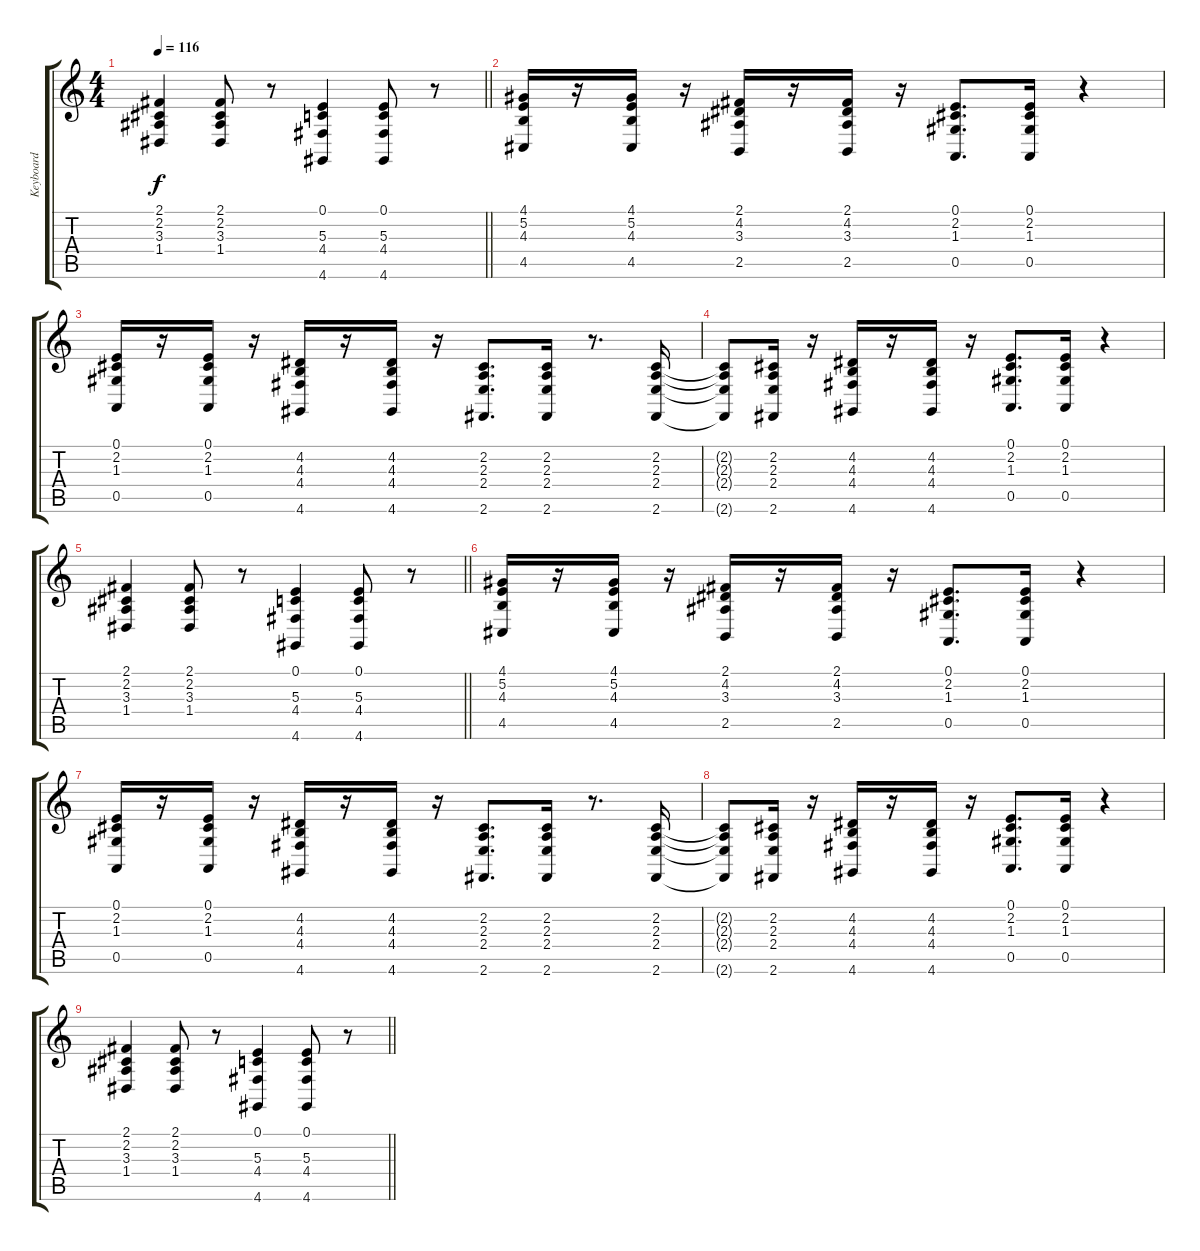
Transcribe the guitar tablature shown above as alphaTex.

\track ("Keyboard" "Keyboard") {instrument clavinet}
\staff {score tabs}
\tuning (E4 B3 G3 D3 A2 E2) {hide}
\ts (4 4)
\tempo 116
\clef g2
\barLineRight lightlight
\ks c
(2.1 2.2 3.3 1.4).4{dy f} (2.1 2.2 3.3 1.4).8 r.8 (0.1 5.3 4.4 4.6).4 (0.1 5.3 4.4 4.6).8 r.8 |
(4.1 5.2 4.3 4.5).16 r.16 (4.1 5.2 4.3 4.5).16 r.16 (2.1 4.2 3.3 2.5).16 r.16 (2.1 4.2 3.3 2.5).16 r.16 (0.1 2.2 1.3 0.5).8{d} (0.1 2.2 1.3 0.5).16 r.4 |
(0.1 2.2 1.3 0.5).16 r.16 (0.1 2.2 1.3 0.5).16 r.16 (4.2 4.3 4.4 4.6).16 r.16 (4.2 4.3 4.4 4.6).16 r.16 (2.2 2.3 2.4 2.6).8{d} (2.2 2.3 2.4 2.6).16 r.8{d} (2.2 2.3 2.4 2.6).16 |
(2.2{t} 2.3{t} 2.4{t} 2.6{t}).8 (2.2 2.3 2.4 2.6).16 r.16 (4.2 4.3 4.4 4.6).16 r.16 (4.2 4.3 4.4 4.6).16 r.16 (0.1 2.2 1.3 0.5).8{d} (0.1 2.2 1.3 0.5).16 r.4 |
\barLineRight lightlight
(2.1 2.2 3.3 1.4).4 (2.1 2.2 3.3 1.4).8 r.8 (0.1 5.3 4.4 4.6).4 (0.1 5.3 4.4 4.6).8 r.8 |
(4.1 5.2 4.3 4.5).16 r.16 (4.1 5.2 4.3 4.5).16 r.16 (2.1 4.2 3.3 2.5).16 r.16 (2.1 4.2 3.3 2.5).16 r.16 (0.1 2.2 1.3 0.5).8{d} (0.1 2.2 1.3 0.5).16 r.4 |
(0.1 2.2 1.3 0.5).16 r.16 (0.1 2.2 1.3 0.5).16 r.16 (4.2 4.3 4.4 4.6).16 r.16 (4.2 4.3 4.4 4.6).16 r.16 (2.2 2.3 2.4 2.6).8{d} (2.2 2.3 2.4 2.6).16 r.8{d} (2.2 2.3 2.4 2.6).16 |
(2.2{t} 2.3{t} 2.4{t} 2.6{t}).8 (2.2 2.3 2.4 2.6).16 r.16 (4.2 4.3 4.4 4.6).16 r.16 (4.2 4.3 4.4 4.6).16 r.16 (0.1 2.2 1.3 0.5).8{d} (0.1 2.2 1.3 0.5).16 r.4 |
\barLineRight lightlight
(2.1 2.2 3.3 1.4).4 (2.1 2.2 3.3 1.4).8 r.8 (0.1 5.3 4.4 4.6).4 (0.1 5.3 4.4 4.6).8 r.8
